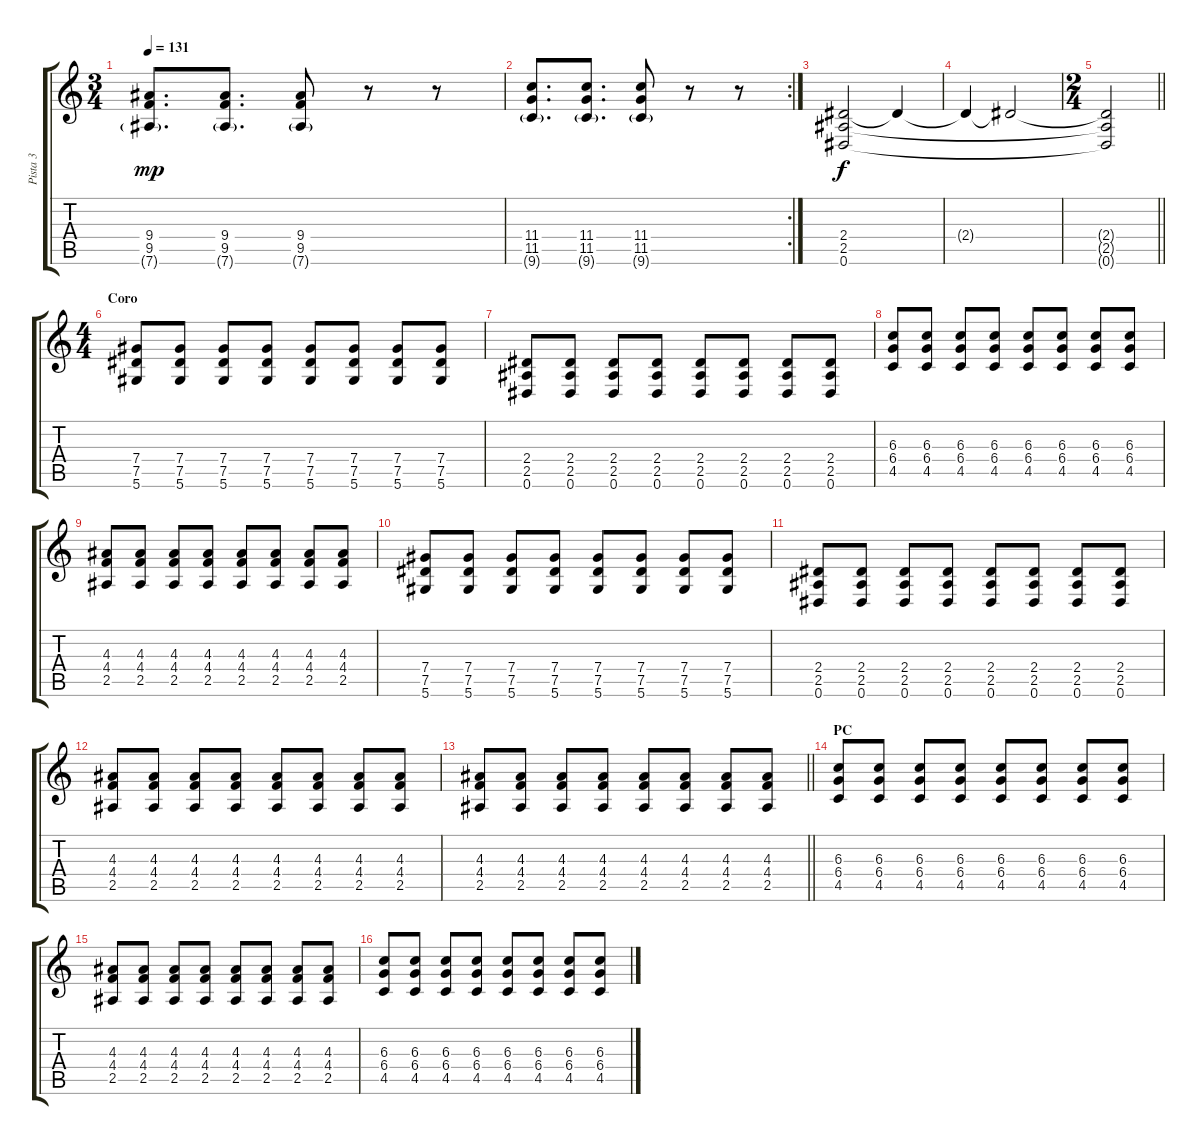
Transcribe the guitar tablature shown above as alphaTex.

\track ("Pista 3" "Pista 3") {instrument distortionguitar}
\staff {score tabs}
\tuning (Eb4 Bb3 Gb3 Db3 Ab2 Eb2) {hide}
\ts (3 4)
\tempo 131
\clef g2
\ks c
(9.4 9.5 7.6{g}).8{d dy mp} (9.4 9.5 7.6{g}).8{d} (9.4 9.5 7.6{g}).8 r.8 r.8 |
\rc 2
(11.4 11.5 9.6{g}).8{d} (11.4 11.5 9.6{g}).8{d} (11.4 11.5 9.6{g}).8 r.8 r.8 |
(2.4 2.5 0.6).2{dy f instrument distortionguitar} 2.4{t}.4 |
2.4{t}.4 2.4{t}.2 |
\ts (2 4)
\barLineRight lightlight
(2.4{t} 2.5{t} 0.6{t}).2 |
\ts (4 4)
\section ("" "Coro")
(7.4 7.5 5.6).8 (7.4 7.5 5.6).8 (7.4 7.5 5.6).8 (7.4 7.5 5.6).8 (7.4 7.5 5.6).8 (7.4 7.5 5.6).8 (7.4 7.5 5.6).8 (7.4 7.5 5.6).8 |
(2.4 2.5 0.6).8 (2.4 2.5 0.6).8 (2.4 2.5 0.6).8 (2.4 2.5 0.6).8 (2.4 2.5 0.6).8 (2.4 2.5 0.6).8 (2.4 2.5 0.6).8 (2.4 2.5 0.6).8 |
(6.3 6.4 4.5).8 (6.3 6.4 4.5).8 (6.3 6.4 4.5).8 (6.3 6.4 4.5).8 (6.3 6.4 4.5).8 (6.3 6.4 4.5).8 (6.3 6.4 4.5).8 (6.3 6.4 4.5).8 |
(4.3 4.4 2.5).8 (4.3 4.4 2.5).8 (4.3 4.4 2.5).8 (4.3 4.4 2.5).8 (4.3 4.4 2.5).8 (4.3 4.4 2.5).8 (4.3 4.4 2.5).8 (4.3 4.4 2.5).8 |
(7.4 7.5 5.6).8 (7.4 7.5 5.6).8 (7.4 7.5 5.6).8 (7.4 7.5 5.6).8 (7.4 7.5 5.6).8 (7.4 7.5 5.6).8 (7.4 7.5 5.6).8 (7.4 7.5 5.6).8 |
(2.4 2.5 0.6).8 (2.4 2.5 0.6).8 (2.4 2.5 0.6).8 (2.4 2.5 0.6).8 (2.4 2.5 0.6).8 (2.4 2.5 0.6).8 (2.4 2.5 0.6).8 (2.4 2.5 0.6).8 |
(4.3 4.4 2.5).8 (4.3 4.4 2.5).8 (4.3 4.4 2.5).8 (4.3 4.4 2.5).8 (4.3 4.4 2.5).8 (4.3 4.4 2.5).8 (4.3 4.4 2.5).8 (4.3 4.4 2.5).8 |
\barLineRight lightlight
(4.3 4.4 2.5).8 (4.3 4.4 2.5).8 (4.3 4.4 2.5).8 (4.3 4.4 2.5).8 (4.3 4.4 2.5).8 (4.3 4.4 2.5).8 (4.3 4.4 2.5).8 (4.3 4.4 2.5).8 |
\section ("" "PC")
(6.3 6.4 4.5).8 (6.3 6.4 4.5).8 (6.3 6.4 4.5).8 (6.3 6.4 4.5).8 (6.3 6.4 4.5).8 (6.3 6.4 4.5).8 (6.3 6.4 4.5).8 (6.3 6.4 4.5).8 |
(4.3 4.4 2.5).8 (4.3 4.4 2.5).8 (4.3 4.4 2.5).8 (4.3 4.4 2.5).8 (4.3 4.4 2.5).8 (4.3 4.4 2.5).8 (4.3 4.4 2.5).8 (4.3 4.4 2.5).8 |
(6.3 6.4 4.5).8 (6.3 6.4 4.5).8 (6.3 6.4 4.5).8 (6.3 6.4 4.5).8 (6.3 6.4 4.5).8 (6.3 6.4 4.5).8 (6.3 6.4 4.5).8 (6.3 6.4 4.5).8
